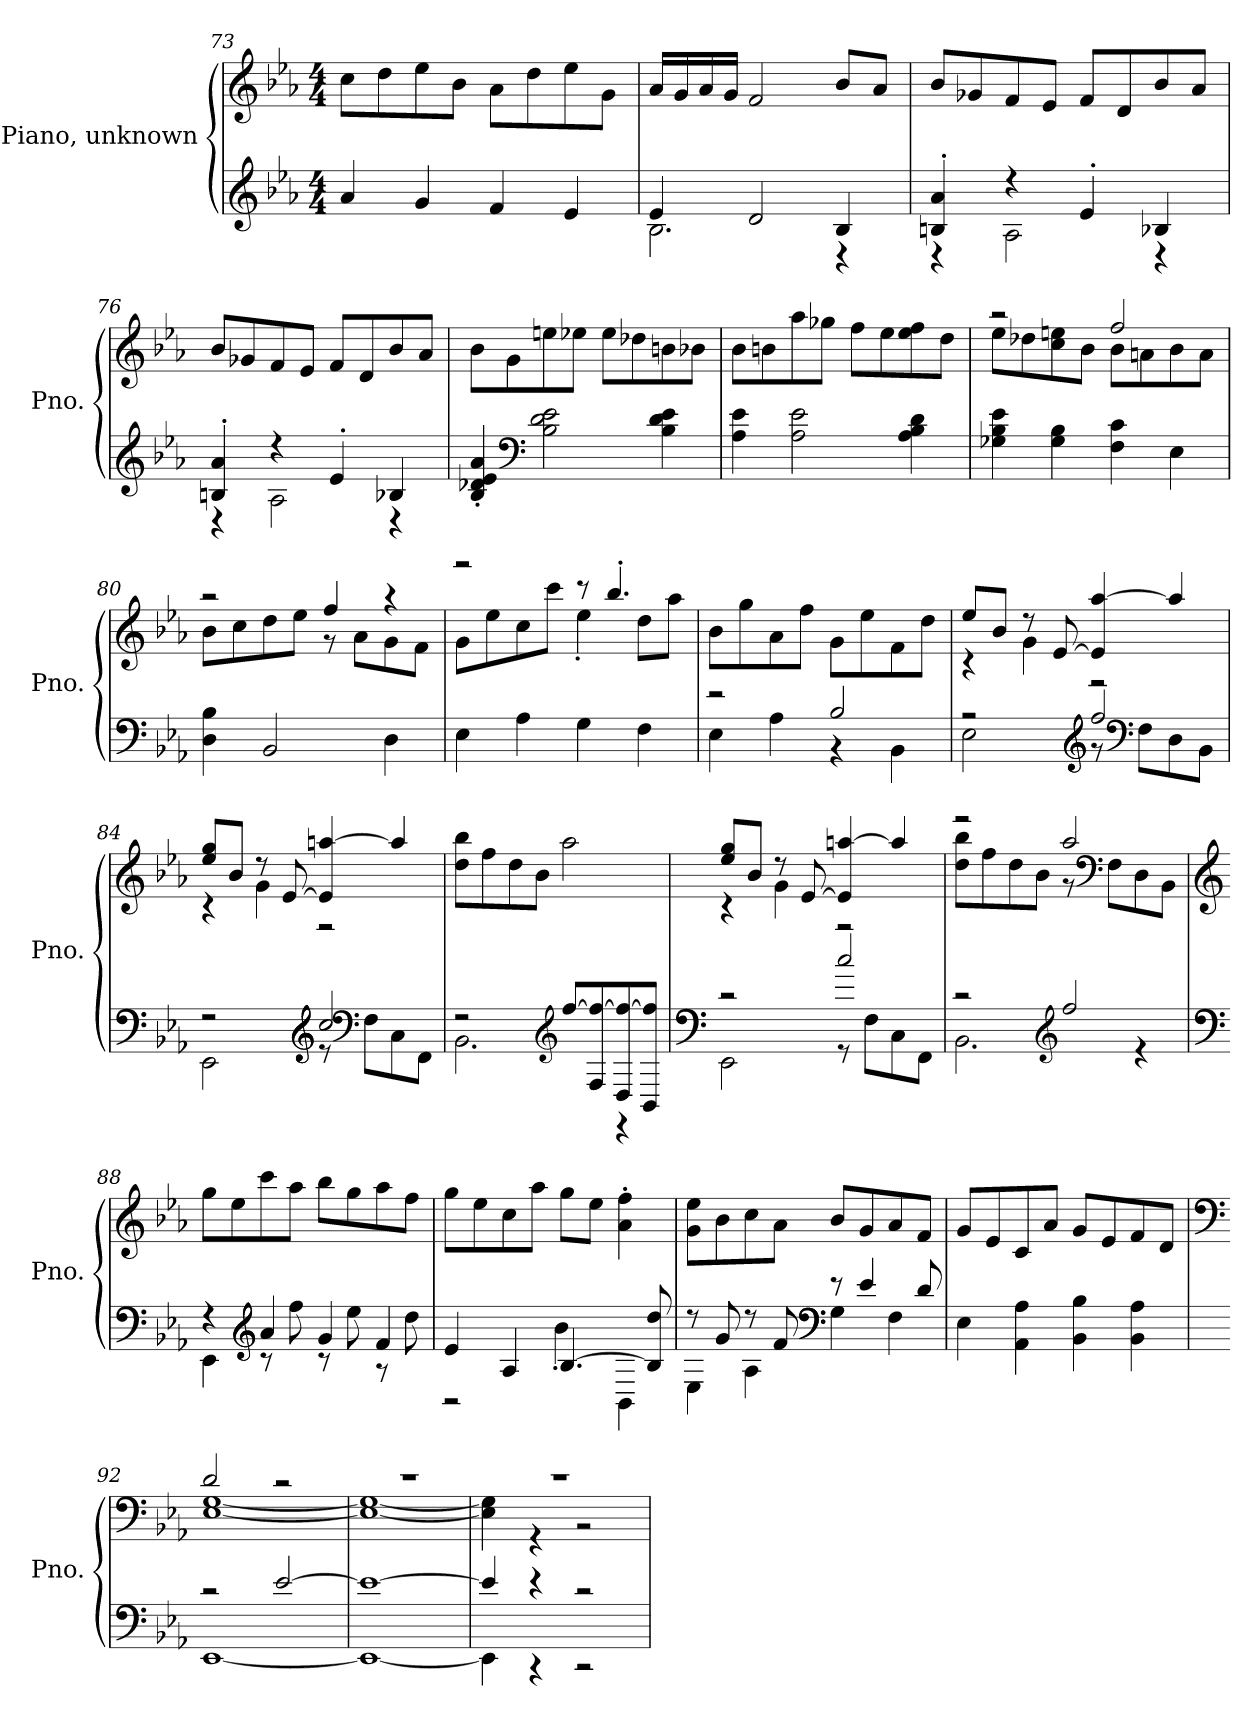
**kern	**kern
*part1	*part1
*staff2	*staff1
*I"Piano, unknown	*
*I'Pno.	*
*clefG2	*clefG2
*k[b-e-a-]	*k[b-e-a-]
*M4/4	*M4/4
=73	=73
4a-/	8cc\L
.	8dd\
4g/	8ee-\
.	8b-\J
4f/	8a-\L
.	8dd\
4e-/	8ee-\
.	8g\J
!!LO:LB:g=z
=74	=74
*^	*
4e-/	2.B-\	16a-/LL
.	.	16g/
.	.	16a-/
.	.	16g/JJ
2d/	.	2f/
4B-/	4r	8b-/L
.	.	8a-/J
=75	=75	=75
4Bn/' 4a-/'	4r	8b-/L
.	.	8g-X/
4r	2A-\	8f/
.	.	8e-/J
4e-'/	.	8f/L
.	.	8d/
4B-X/	4r	8b-/
.	.	8a-/J
=76	=76	=76
4Bn/' 4a-/'	4r	8b-/L
.	.	8g-X/
4r	2A-\	8f/
.	.	8e-/J
4e-'/	.	8f/L
.	.	8d/
4B-X/	4r	8b-/
.	.	8a-/J
*v	*v	*
=77	=77
4B-/' 4d-X/' 4e-/' 4a-/'	8b-\L
.	8g\
*clefF4	*
2B-\ 2d-\ 2e-\	8een\
.	8ee-X\J
.	8ee-\L
.	8dd-X\
4B-\ 4d-\ 4e-\	8bn\
.	8b-X\J
!!LO:LB:g=z
=78	=78
4A-\ 4e-\	8b-\L
.	8bn\
2A-\ 2e-\	8aa-\
.	8gg-X\J
.	8ff\L
.	8ee-\
4A-\ 4B-\ 4d\	8ee-\ 8ff\
.	8dd\J
=79	=79
*	*^
4G-X\ 4B-\ 4e-\	2r	8ee-\L
.	.	8dd-X\
4G-\ 4B-\	.	8cc\ 8een\
.	.	8b-\J
4F\ 4c\	2ff/	8b-\L
.	.	8an\
4E-\	.	8b-\
.	.	8a\J
=80	=80	=80
4D\ 4B-\	2r	8b-\L
.	.	8cc\
2BB-/	.	8dd\
.	.	8ee-\J
.	4ff/	8r
.	.	8a-\L
4D\	4r	8g\
.	.	8f\J
=81	=81	=81
4E-\	2r	8g\L
.	.	8ee-\
4A-\	.	8cc\
.	.	8ccc\J
4G\	8r	4ee-'\
.	4.bb-'/	.
4F\	.	8dd\L
.	.	8aa-\J
*	*v	*v
!!LO:LB:g=z
=82	=82
*^	*
2r	4E-\	8b-\L
.	.	8gg\
.	4A-\	8a-\
.	.	8ff\J
2B-/	4r	8g\L
.	.	8ee-\
.	4BB-\	8f\
.	.	8dd\J
=83	=83	=83
*	*	*^
2r	2E-\	8ee-/L	4r
.	.	8b-/J	.
.	.	8r	4g\
.	.	[8e-/	.
*clefG2	*	*	*
2ff/	8r	4e-/] [4aa-/	2r
*clefF4	*	*	*
.	8F\L	.	.
.	8D\	4aa-/]	.
.	8BB-\J	.	.
=84	=84	=84	=84
2r	2EE-\	8ee-/ 8gg/L	4r
.	.	8b-/J	.
.	.	8r	4g\
.	.	[8e-/	.
*clefG2	*	*	*
2cc/	8r	4e-/] [4aan/	2r
*clefF4	*	*	*
.	8F\L	.	.
.	8C\	4aa/]	.
.	8FF\J	.	.
*	*	*v	*v
=85	=85	=85
2r	2.BB-\	8dd\ 8bb-\L
.	.	8ff\
.	.	8dd\
.	.	8b-\J
*clefG2	*	*
[8ff/L	.	2aa-\
8F/ 8ff/_	.	.
8D/ 8ff/_	4r	.
8BB-/ 8ff/]J	.	.
!!LO:LB:g=z
=86	=86	=86
*clefF4	*	*
*	*	*^
2r	2EE-\	8ee-/ 8gg/L	4r
.	.	8b-/J	.
.	.	8r	4g\
.	.	[8e-/	.
2cc/	8r	4e-/] [4aan/	2r
.	8F\L	.	.
.	8C\	4aa/]	.
.	8FF\J	.	.
=87	=87	=87	=87
2r	2.BB-\	2r	8dd\ 8bb-\L
.	.	.	8ff\
.	.	.	8dd\
.	.	.	8b-\J
*clefG2	*	*	*
2ff/	.	2aa-/	8r
*	*	*clefF4	*
.	.	.	8F\L
.	4r	.	8D\
.	.	.	8BB-\J
*	*	*v	*v
=88	=88	=88
*clefF4	*	*clefG2
4r	4EE-\	8gg\L
.	.	8ee-\
*clefG2	*	*
4a-/	8r	8ccc\
.	8ff\	8aa-\J
4g/	8r	8bb-\L
.	8ee-\	8gg\
4f/	8r	8aa-\
.	8dd\	8ff\J
=89	=89	=89
4e-/	2r	8gg\L
.	.	8ee-\
4A-/	.	8cc\
.	.	8aa-\J
[4.B-/	4b-'\	8gg\L
.	.	8ee-\J
.	4BB-\	4a-\' 4ff\'
8B-/] 8dd/	.	.
!!LO:PB:g=z
=90	=90	=90
8r	4E-\	8g\ 8ee-\L
8g/	.	8b-\
8r	4A-\	8cc\
8f/	.	8a-\J
*clefF4	*	*
8r	4G\	8b-/L
4e-/	.	8g/
.	4F\	8a-/
8d/	.	8f/J
*v	*v	*
=91	=91
4E-\	8g/L
.	8e-/
4AA-\ 4A-\	8c/
.	8a-/J
4BB-\ 4B-\	8g/L
.	8e-/
4BB-\ 4A-\	8f/
.	8d/J
=92	=92
*	*clefF4
*^	*^
2r	[1EE-	2d/	[1E- [1G
[2e-/	.	2r	.
=93	=93	=93	=93
1e-_	1EE-_	1r	1E-_ 1G_
=94	=94	=94	=94
4e-/]	4EE-\]	1r	4E-\] 4G\]
4r	4r	.	4r
2r	2r	.	2r
*v	*v	*	*
*	*v	*v
=	=
*-	*-
